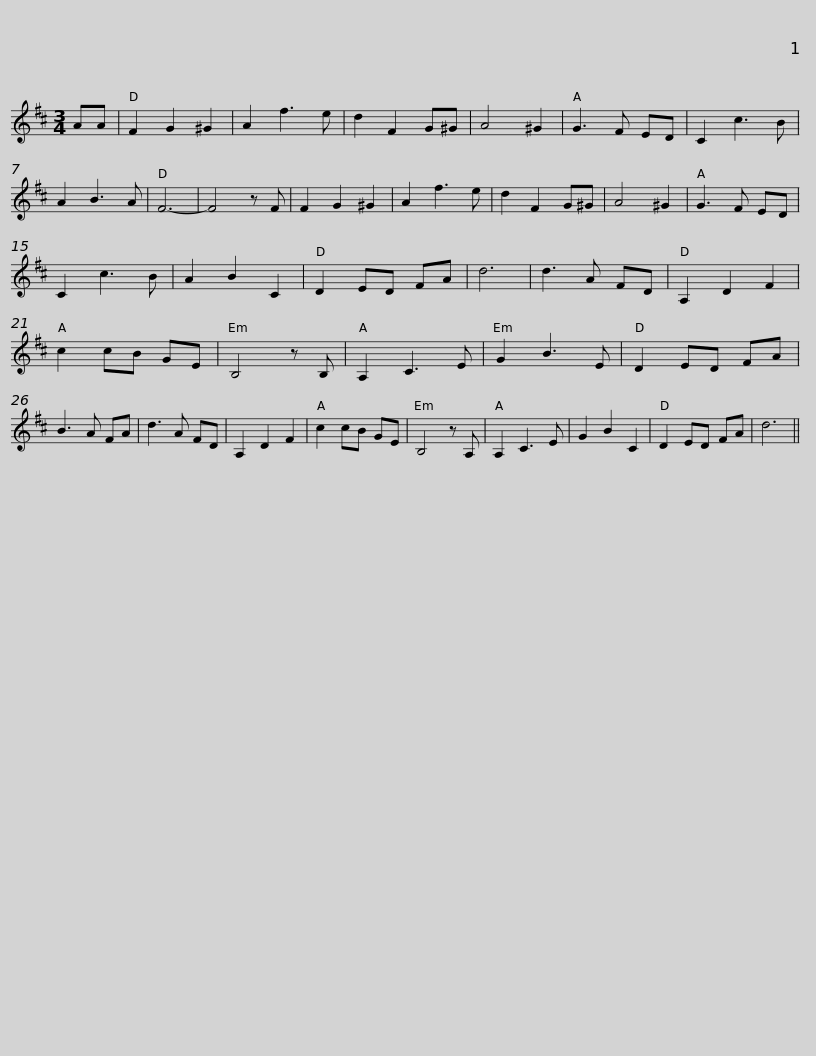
X:1
L:1/8
M:3/4
I:linebreak $
K:D
V:1 treble
V:1
 AA | F2 G2 ^G2 | A2 f3 e | d2 F2 G^G | A4 ^G2 | %5
 G3 F ED | C2 c3 B | A2 B3 A | F6- | F4 z F | %10
 F2 G2 ^G2 |$ A2 f3 e | d2 F2 G^G | A4 ^G2 | G3 F ED | %15
 C2 c3 B | A2 B2 C2 | D2 ED FA | d6 | d3 A FD | %20
 A,2 D2 F2 |$ c2 cB GE | B,4 z B, | A,2 C3 E | G2 B3 E | %25
 D2 ED FA | B3 A FA | d3 A FD | A,2 D2 F2 | c2 cB GE |$ %30
 B,4 z A, | A,2 C3 E | G2 B2 C2 | D2 ED FA | d6 || %35
